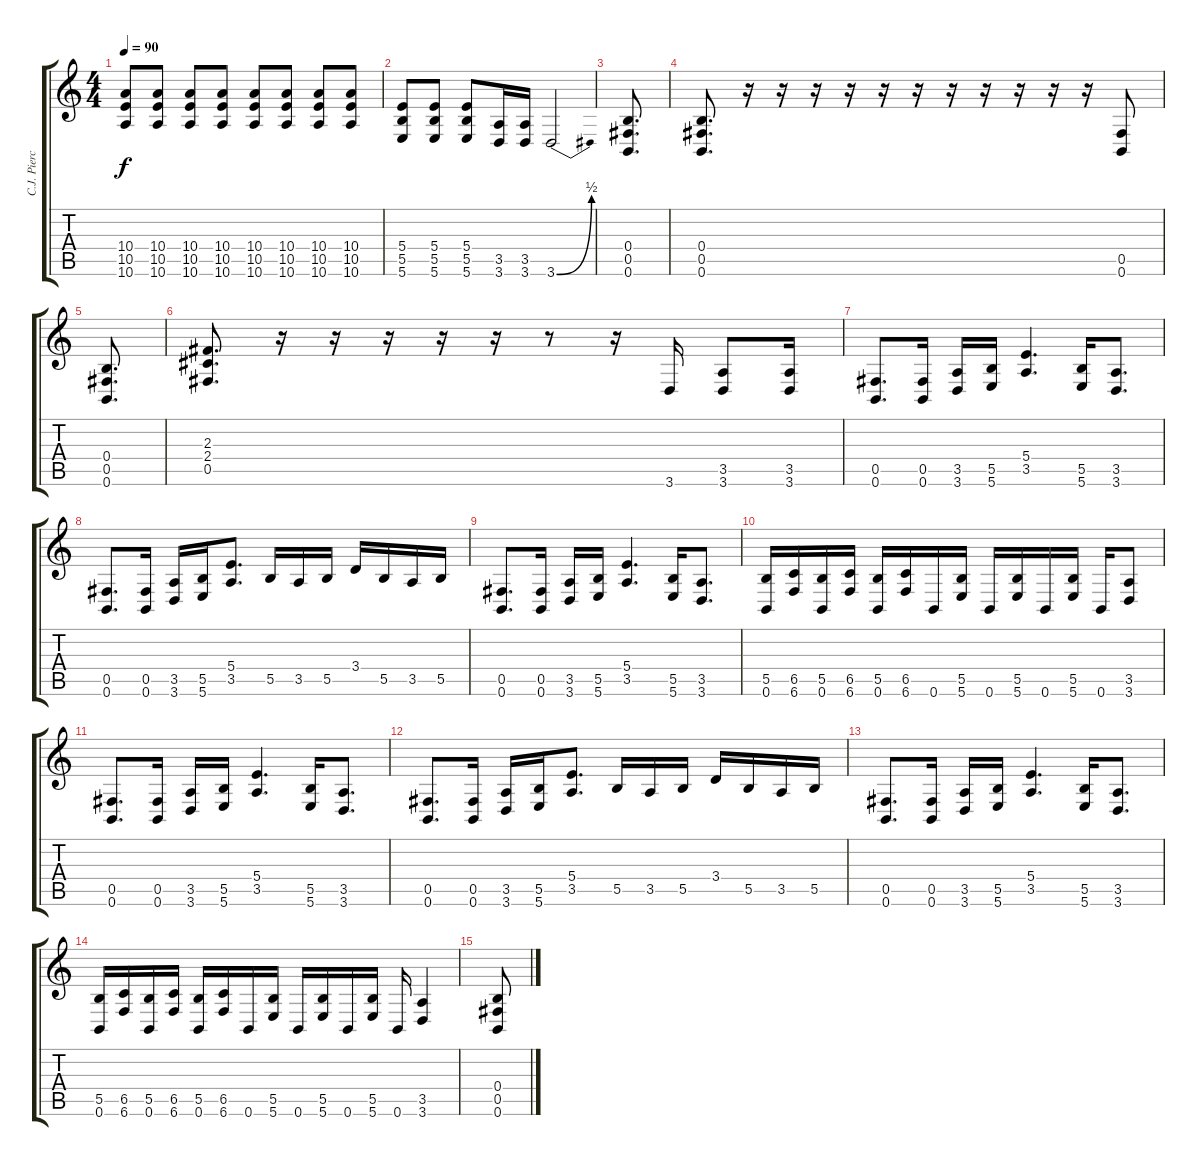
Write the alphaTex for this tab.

\track ("C.J. Pierce" "C.J. Pierc") {instrument distortionguitar}
\staff {score tabs}
\tuning (Db4 Ab3 E3 B2 Gb2 B1) {hide}
\ts (4 4)
\tempo 90
\clef g2
\ks c
(10.4 10.5 10.6).8{dy f} (10.4 10.5 10.6).8 (10.4 10.5 10.6).8 (10.4 10.5 10.6).8 (10.4 10.5 10.6).8 (10.4 10.5 10.6).8 (10.4 10.5 10.6).8 (10.4 10.5 10.6).8 |
(5.4 5.5 5.6).8 (5.4 5.5 5.6).8 (5.4 5.5 5.6).8 (3.5 3.6).16 (3.5 3.6).16 3.6{be (bend 0 0 60 2)}.2 |
(0.4 0.5 0.6).8{d} |
(0.4 0.5 0.6).8{d} r.16 r.16 r.16 r.16 r.16 r.16 r.16 r.16 r.16 r.16 r.16 (0.5 0.6).8 |
(0.4 0.5 0.6).8{d} |
(2.3 2.4 0.5).8{d} r.16 r.16 r.16 r.16 r.16 r.8 r.16 3.6.16 (3.5 3.6).8 (3.5 3.6).16 |
(0.5 0.6).8{d volume 10 instrument distortionguitar} (0.5 0.6).16 (3.5 3.6).16 (5.5 5.6).16 (5.4 3.5).4{d} (5.5 5.6).16 (3.5 3.6).8{d} |
(0.5 0.6).8{d} (0.5 0.6).16 (3.5 3.6).16 (5.5 5.6).16 (5.4 3.5).8{d} 5.5.16 3.5.16 5.5.16 3.4.16 5.5.16 3.5.16 5.5.16 |
(0.5 0.6).8{d} (0.5 0.6).16 (3.5 3.6).16 (5.5 5.6).16 (5.4 3.5).4{d} (5.5 5.6).16 (3.5 3.6).8{d} |
(5.5 0.6).16 (6.5 6.6).16 (5.5 0.6).16 (6.5 6.6).16 (5.5 0.6).16 (6.5 6.6).16 0.6.16 (5.5 5.6).16 0.6.16 (5.5 5.6).16 0.6.16 (5.5 5.6).16 0.6.16 (3.5 3.6).8 |
(0.5 0.6).8{d volume 10 instrument distortionguitar} (0.5 0.6).16 (3.5 3.6).16 (5.5 5.6).16 (5.4 3.5).4{d} (5.5 5.6).16 (3.5 3.6).8{d} |
(0.5 0.6).8{d} (0.5 0.6).16 (3.5 3.6).16 (5.5 5.6).16 (5.4 3.5).8{d} 5.5.16 3.5.16 5.5.16 3.4.16 5.5.16 3.5.16 5.5.16 |
(0.5 0.6).8{d} (0.5 0.6).16 (3.5 3.6).16 (5.5 5.6).16 (5.4 3.5).4{d} (5.5 5.6).16 (3.5 3.6).8{d} |
(5.5 0.6).16 (6.5 6.6).16 (5.5 0.6).16 (6.5 6.6).16 (5.5 0.6).16 (6.5 6.6).16 0.6.16 (5.5 5.6).16 0.6.16 (5.5 5.6).16 0.6.16 (5.5 5.6).16 0.6.16 (3.5 3.6).4 |
(0.4 0.5 0.6).8
